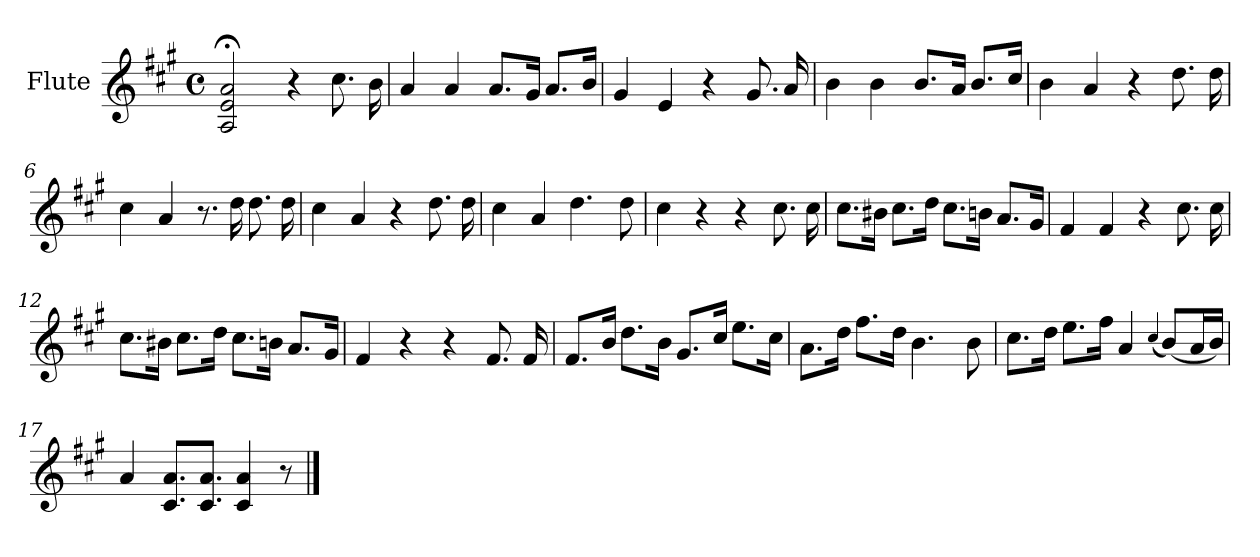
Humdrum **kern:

**kern
*part1
*staff1
*I"Flute
*I'Fl.
*clefG2
*k[f#c#g#]
*M4/4
*met(c)
=1
2A;</ 2e;</ 2a;</
4r
8.cc#\
16b\
=2
4a/
4a/
8.a/L
16g#/Jk
8.a/L
16b/Jk
=3
4g#/
4e/
4r
8.g#/
16a/
=4
4b\
4b\
8.b/L
16a/Jk
8.b/L
16cc#/Jk
!!LO:LB:g=z
=5
4b\
4a/
4r
8.dd\
16dd\
=6
4cc#\
4a/
8.r
16dd\
8.dd\
16dd\
=7
4cc#\
4a/
4r
8.dd\
16dd\
=8
4cc#\
4a/
4.dd\
8dd\
=9
4cc#\
4r
4r
8.cc#\
16cc#\
!!LO:LB:g=z
=10
8.cc#\L
16b#X\Jk
8.cc#\L
16dd\Jk
8.cc#\L
16bn\Jk
8.a/L
16g#/Jk
=11
4f#/
4f#/
4r
8.cc#\
16cc#\
=12
8.cc#\L
16b#X\Jk
8.cc#\L
16dd\Jk
8.cc#\L
16bn\Jk
8.a/L
16g#/Jk
=13
4f#/
4r
4r
8.f#/
16f#/
!!LO:LB:g=z
=14
8.f#/L
16b/Jk
8.dd\L
16b\Jk
8.g#/L
16cc#/Jk
8.ee\L
16cc#\Jk
=15
8.a\L
16dd\Jk
8.ff#\L
16dd\Jk
4.b\
8b\
=16
8.cc#\L
16dd\Jk
8.ee\L
16ff#\Jk
4a/
(<4qqcc#/
(<8b/L)
16a/L
16b/JJ)
=17
4a/
8.c#/ 8.a/L
8.c#/ 8.a/J
4c#/ 4a/
8r
==
*-
